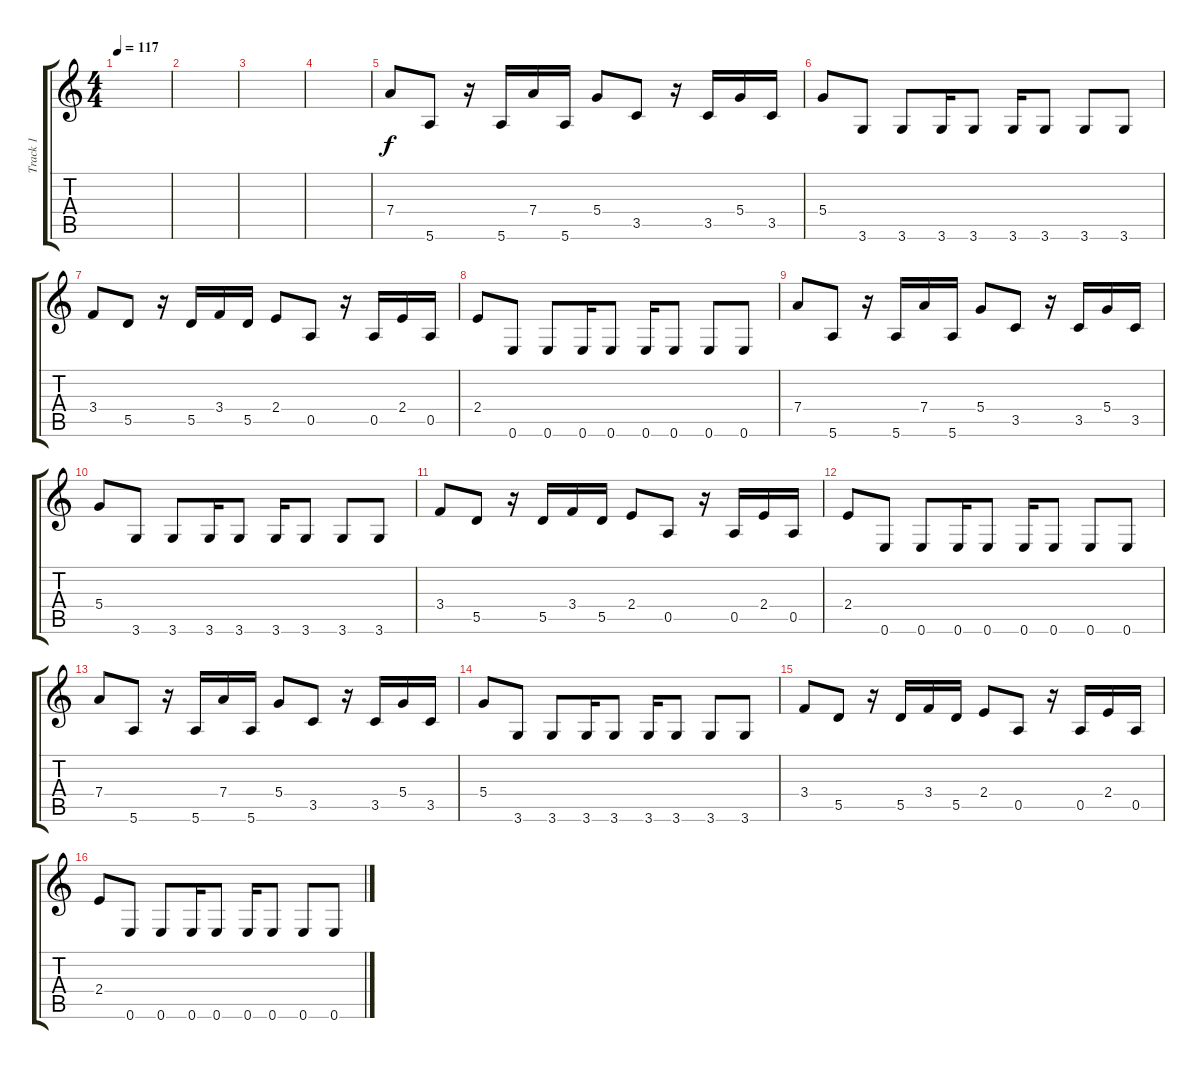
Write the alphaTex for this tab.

\track ("Track 1" "Track 1") {instrument distortionguitar}
\staff {score tabs}
\tuning (E4 B3 G3 D3 A2 E2) {hide}
\ts (4 4)
\tempo 117
\clef g2
\ks c
|
|
|
|
7.4.8 5.6.8 r.16 5.6.16 7.4.16 5.6.16 5.4.8 3.5.8 r.16 3.5.16 5.4.16 3.5.16 |
5.4.8 3.6.8 3.6.8 3.6.16 3.6.8 3.6.16 3.6.8 3.6.8 3.6.8 |
3.4.8 5.5.8 r.16 5.5.16 3.4.16 5.5.16 2.4.8 0.5.8 r.16 0.5.16 2.4.16 0.5.16 |
2.4.8 0.6.8 0.6.8 0.6.16 0.6.8 0.6.16 0.6.8 0.6.8 0.6.8 |
7.4.8 5.6.8 r.16 5.6.16 7.4.16 5.6.16 5.4.8 3.5.8 r.16 3.5.16 5.4.16 3.5.16 |
5.4.8 3.6.8 3.6.8 3.6.16 3.6.8 3.6.16 3.6.8 3.6.8 3.6.8 |
3.4.8 5.5.8 r.16 5.5.16 3.4.16 5.5.16 2.4.8 0.5.8 r.16 0.5.16 2.4.16 0.5.16 |
2.4.8 0.6.8 0.6.8 0.6.16 0.6.8 0.6.16 0.6.8 0.6.8 0.6.8 |
7.4.8 5.6.8 r.16 5.6.16 7.4.16 5.6.16 5.4.8 3.5.8 r.16 3.5.16 5.4.16 3.5.16 |
5.4.8 3.6.8 3.6.8 3.6.16 3.6.8 3.6.16 3.6.8 3.6.8 3.6.8 |
3.4.8 5.5.8 r.16 5.5.16 3.4.16 5.5.16 2.4.8 0.5.8 r.16 0.5.16 2.4.16 0.5.16 |
2.4.8 0.6.8 0.6.8 0.6.16 0.6.8 0.6.16 0.6.8 0.6.8 0.6.8
